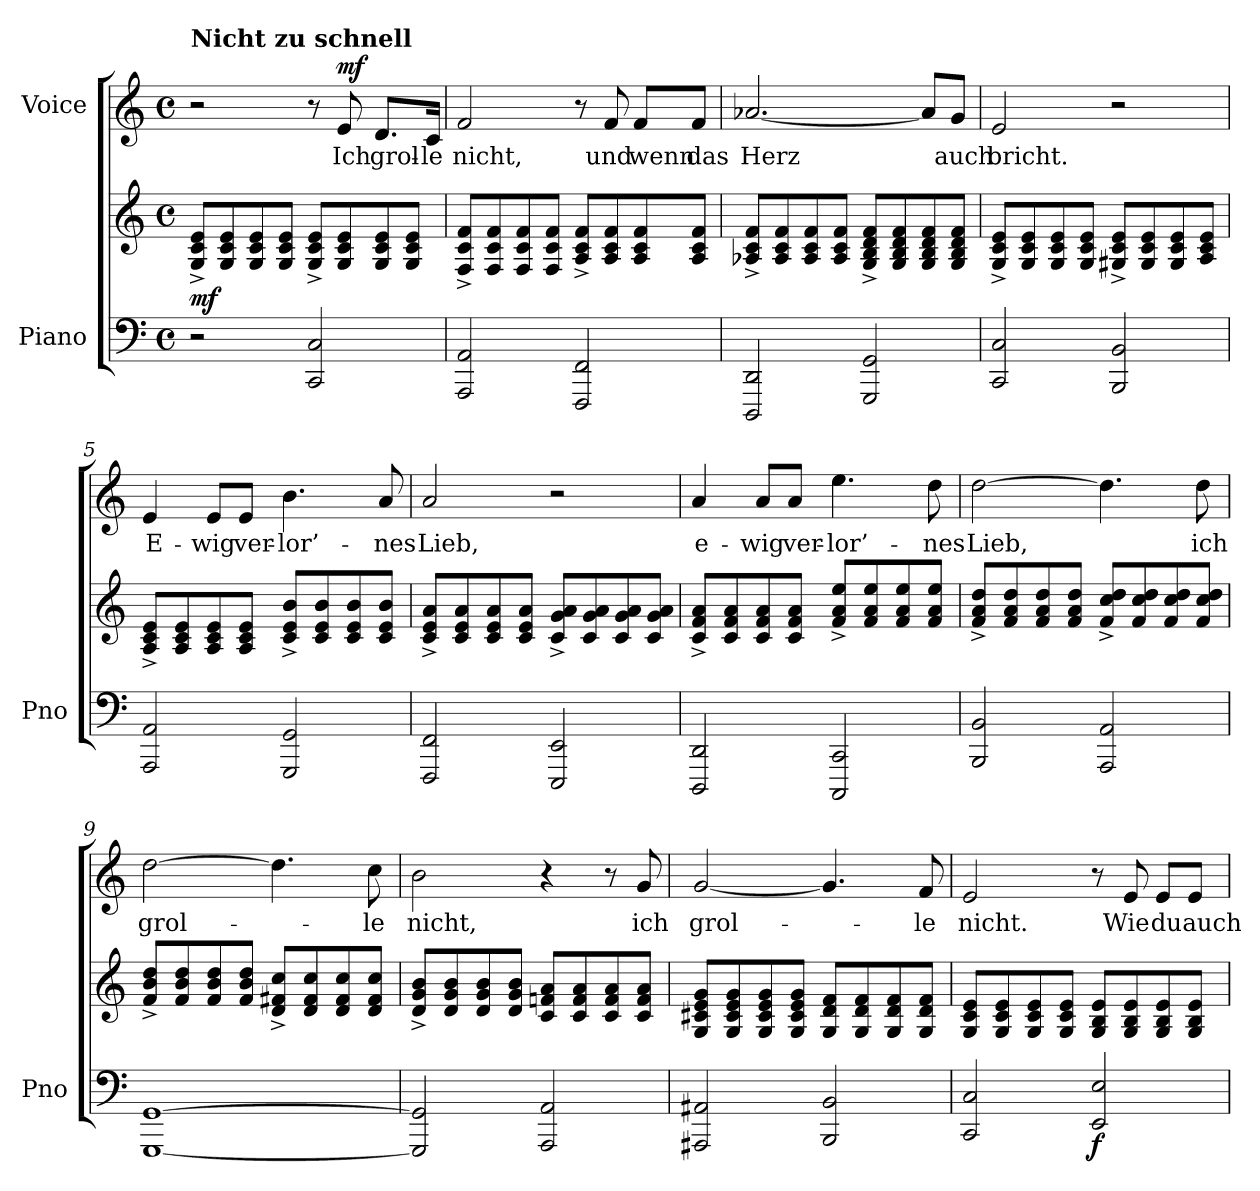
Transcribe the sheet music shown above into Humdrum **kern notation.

**kern	**kern	**dynam	**kern	**text	**dynam
*part2	*part2	*part2	*part1	*part1	*part1
*staff3	*staff2	*staff2/3	*staff1	*staff1	*staff1
*I"Piano	*	*	*I"Voice	*	*
*I'Pno	*	*	*	*	*
*clefF4	*clefG2	*	*clefG2	*	*
*k[]	*k[]	*	*k[]	*	*
*M4/4	*M4/4	*	*M4/4	*	*
*met(c)	*met(c)	*	*met(c)	*	*
=1	=1	=1	=1	=1	=1
!	!	!	!LO:TX:a:B:t=Nicht zu schnell	!	!
!	!	!LO:DY:b	!	!	!
2r	8G/^> 8c/^> 8e/^>L	mf	2r	.	.
.	8G/ 8c/ 8e/	.	.	.	.
.	8G/ 8c/ 8e/	.	.	.	.
.	8G/ 8c/ 8e/J	.	.	.	.
2CC/ 2C/	8G/^> 8c/^> 8e/^>L	.	8r	.	.
!	!	!	!	!	!LO:DY:a
.	8G/ 8c/ 8e/	.	8e/	Ich	mf
.	8G/ 8c/ 8e/	.	8.d/L	grol-	.
.	8G/ 8c/ 8e/J	.	.	.	.
.	.	.	16c/Jk	-le	.
=2	=2	=2	=2	=2	=2
2AAA/ 2AA/	8F/^> 8c/^> 8f/^>L	.	2f/	nicht,	.
.	8F/ 8c/ 8f/	.	.	.	.
.	8F/ 8c/ 8f/	.	.	.	.
.	8F/ 8c/ 8f/J	.	.	.	.
2FFF/ 2FF/	8A/^> 8c/^> 8f/^>L	.	8r	.	.
.	8A/ 8c/ 8f/	.	8f/	und	.
.	8A/ 8c/ 8f/	.	8f/L	wenn	.
.	8A/ 8c/ 8f/J	.	8f/J	das	.
=3	=3	=3	=3	=3	=3
2DDD/ 2DD/	8A-X/^> 8c/^> 8f/^>L	.	[2.a-X/	Herz	.
.	8A-/ 8c/ 8f/	.	.	.	.
.	8A-/ 8c/ 8f/	.	.	.	.
.	8A-/ 8c/ 8f/J	.	.	.	.
2GGG/ 2GG/	8G/^> 8B/^> 8d/^> 8f/^>L	.	.	.	.
.	8G/ 8B/ 8d/ 8f/	.	.	.	.
.	8G/ 8B/ 8d/ 8f/	.	8a-/L]	.	.
.	8G/ 8B/ 8d/ 8f/J	.	8g/J	auch	.
=4	=4	=4	=4	=4	=4
2CC/ 2C/	8G/^> 8c/^> 8e/^>L	.	2e/	bricht.	.
.	8G/ 8c/ 8e/	.	.	.	.
.	8G/ 8c/ 8e/	.	.	.	.
.	8G/ 8c/ 8e/J	.	.	.	.
2BBB/ 2BB/	8G#X/^> 8c/^> 8e/^>L	.	2r	.	.
.	8G#/ 8c/ 8e/	.	.	.	.
.	8G#/ 8c/ 8e/	.	.	.	.
.	8A/ 8c/ 8e/J	.	.	.	.
=5	=5	=5	=5	=5	=5
2AAA/ 2AA/	8A/^> 8c/^> 8e/^>L	.	4e/	E-	.
.	8A/ 8c/ 8e/	.	.	.	.
.	8A/ 8c/ 8e/	.	8e/L	-wig	.
.	8A/ 8c/ 8e/J	.	8e/J	ver-	.
2GGG/ 2GG/	8c/^> 8e/^> 8b/^>L	.	4.b\	-lor’-	.
.	8c/ 8e/ 8b/	.	.	.	.
.	8c/ 8e/ 8b/	.	.	.	.
.	8c/ 8e/ 8b/J	.	8a/	-nes	.
=6	=6	=6	=6	=6	=6
2FFF/ 2FF/	8c/^> 8e/^> 8a/^>L	.	2a/	Lieb,	.
.	8c/ 8e/ 8a/	.	.	.	.
.	8c/ 8e/ 8a/	.	.	.	.
.	8c/ 8e/ 8a/J	.	.	.	.
2EEE/ 2EE/	8c/^> 8g/^> 8a/^>L	.	2r	.	.
.	8c/ 8g/ 8a/	.	.	.	.
.	8c/ 8g/ 8a/	.	.	.	.
.	8c/ 8g/ 8a/J	.	.	.	.
=7	=7	=7	=7	=7	=7
2DDD/ 2DD/	8c/^> 8f/^> 8a/^>L	.	4a/	e-	.
.	8c/ 8f/ 8a/	.	.	.	.
.	8c/ 8f/ 8a/	.	8a/L	-wig	.
.	8c/ 8f/ 8a/J	.	8a/J	ver-	.
2CCC/ 2CC/	8f/^> 8a/^> 8ee/^>L	.	4.ee\	-lor’-	.
.	8f/ 8a/ 8ee/	.	.	.	.
.	8f/ 8a/ 8ee/	.	.	.	.
.	8f/ 8a/ 8ee/J	.	8dd\	-nes	.
=8	=8	=8	=8	=8	=8
2BBB/ 2BB/	8f/^> 8a/^> 8dd/^>L	.	[2dd\	Lieb,	.
.	8f/ 8a/ 8dd/	.	.	.	.
.	8f/ 8a/ 8dd/	.	.	.	.
.	8f/ 8a/ 8dd/J	.	.	.	.
2AAA/ 2AA/	8f/^> 8cc/^> 8dd/^>L	.	4.dd\]	.	.
.	8f/ 8cc/ 8dd/	.	.	.	.
.	8f/ 8cc/ 8dd/	.	.	.	.
.	8f/ 8cc/ 8dd/J	.	8dd\	ich	.
=9	=9	=9	=9	=9	=9
[1GGG [1GG	8f/^> 8b/^> 8dd/^>L	.	[2dd\	grol-	.
.	8f/ 8b/ 8dd/	.	.	.	.
.	8f/ 8b/ 8dd/	.	.	.	.
.	8f/ 8b/ 8dd/J	.	.	.	.
.	8d/^> 8f#X/^> 8cc/^>L	.	4.dd\]	.	.
.	8d/ 8f#/ 8cc/	.	.	.	.
.	8d/ 8f#/ 8cc/	.	.	.	.
.	8d/ 8f#/ 8cc/J	.	8cc\	-le	.
=10	=10	=10	=10	=10	=10
2GGG/] 2GG/]	8d/^> 8g/^> 8b/^>L	.	2b\	nicht,	.
.	8d/ 8g/ 8b/	.	.	.	.
.	8d/ 8g/ 8b/	.	.	.	.
.	8d/ 8g/ 8b/J	.	.	.	.
2AAA/ 2AA/	8c/ 8fn/ 8a/L	.	4r	.	.
.	8c/ 8f/ 8a/	.	.	.	.
.	8c/ 8f/ 8a/	.	8r	.	.
.	8c/ 8f/ 8a/J	.	8g/	ich	.
=11	=11	=11	=11	=11	=11
2AAA#X/ 2AA#X/	8G/ 8c#X/ 8e/ 8g/L	.	[2g/	grol-	.
.	8G/ 8c#/ 8e/ 8g/	.	.	.	.
.	8G/ 8c#/ 8e/ 8g/	.	.	.	.
.	8G/ 8c#/ 8e/ 8g/J	.	.	.	.
2BBB/ 2BB/	8G/ 8d/ 8f/L	.	4.g/]	.	.
.	8G/ 8d/ 8f/	.	.	.	.
.	8G/ 8d/ 8f/	.	.	.	.
.	8G/ 8d/ 8f/J	.	8f/	-le	.
=12	=12	=12	=12	=12	=12
2CC/ 2C/	8G/ 8c/ 8e/L	.	2e/	nicht.	.
.	8G/ 8c/ 8e/	.	.	.	.
.	8G/ 8c/ 8e/	.	.	.	.
.	8G/ 8c/ 8e/J	.	.	.	.
!	!	!LO:DY:b=2	!	!	!
2EE/ 2E/	8G/ 8B/ 8e/L	f	8r	.	.
.	8G/ 8B/ 8e/	.	8e/	Wie	.
.	8G/ 8B/ 8e/	.	8e/L	du	.
.	8G/ 8B/ 8e/J	.	8e/J	auch	.
=	=	=	=	=	=
*-	*-	*-	*-	*-	*-
